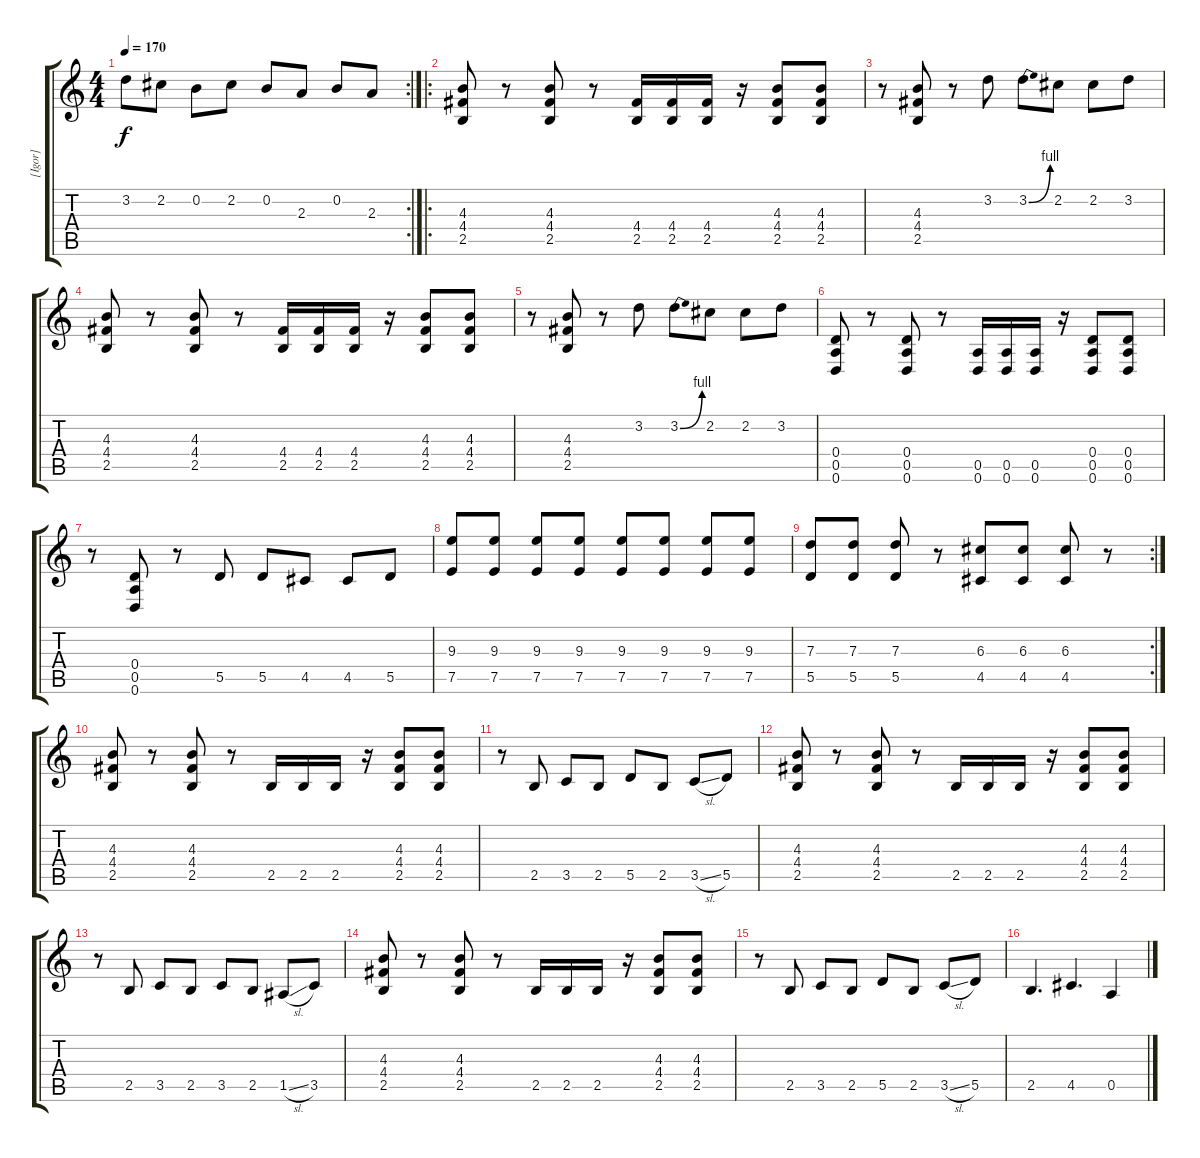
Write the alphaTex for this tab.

\track ("[Igor]" "[Igor]") {instrument distortionguitar}
\staff {score tabs}
\tuning (E4 B3 G3 D3 A2 D2) {hide}
\rc 2
\ts (4 4)
\tempo 170
\clef g2
\ks c
3.2.8{dy f} 2.2.8 0.2.8 2.2.8 0.2.8 2.3.8 0.2.8 2.3.8 |
\ro
(4.3 4.4 2.5).8 r.8 (4.3 4.4 2.5).8 r.8 (4.4 2.5).16 (4.4 2.5).16 (4.4 2.5).16 r.16 (4.3 4.4 2.5).8 (4.3 4.4 2.5).8 |
r.8 (4.3 4.4 2.5).8 r.8 3.2.8 3.2{be (bend 0 0 60 4)}.8 2.2.8 2.2.8 3.2.8 |
(4.3 4.4 2.5).8 r.8 (4.3 4.4 2.5).8 r.8 (4.4 2.5).16 (4.4 2.5).16 (4.4 2.5).16 r.16 (4.3 4.4 2.5).8 (4.3 4.4 2.5).8 |
r.8 (4.3 4.4 2.5).8 r.8 3.2.8 3.2{be (bend 0 0 60 4)}.8 2.2.8 2.2.8 3.2.8 |
(0.4 0.5 0.6).8 r.8 (0.4 0.5 0.6).8 r.8 (0.5 0.6).16 (0.5 0.6).16 (0.5 0.6).16 r.16 (0.4 0.5 0.6).8 (0.4 0.5 0.6).8 |
r.8 (0.4 0.5 0.6).8 r.8 5.5.8 5.5.8 4.5.8 4.5.8 5.5.8 |
(9.3 7.5).8 (9.3 7.5).8 (9.3 7.5).8 (9.3 7.5).8 (9.3 7.5).8 (9.3 7.5).8 (9.3 7.5).8 (9.3 7.5).8 |
\rc 2
(7.3 5.5).8 (7.3 5.5).8 (7.3 5.5).8 r.8 (6.3 4.5).8 (6.3 4.5).8 (6.3 4.5).8 r.8 |
(4.3 4.4 2.5).8 r.8 (4.3 4.4 2.5).8 r.8 2.5.16 2.5.16 2.5.16 r.16 (4.3 4.4 2.5).8 (4.3 4.4 2.5).8 |
r.8 2.5.8 3.5.8 2.5.8 5.5.8 2.5.8 3.5{sl}.8 5.5.8 |
(4.3 4.4 2.5).8 r.8 (4.3 4.4 2.5).8 r.8 2.5.16 2.5.16 2.5.16 r.16 (4.3 4.4 2.5).8 (4.3 4.4 2.5).8 |
r.8 2.5.8 3.5.8 2.5.8 3.5.8 2.5.8 1.5{sl}.8 3.5.8 |
(4.3 4.4 2.5).8 r.8 (4.3 4.4 2.5).8 r.8 2.5.16 2.5.16 2.5.16 r.16 (4.3 4.4 2.5).8 (4.3 4.4 2.5).8 |
r.8 2.5.8 3.5.8 2.5.8 5.5.8 2.5.8 3.5{sl}.8 5.5.8 |
2.5.4{d} 4.5.4{d} 0.5.4
